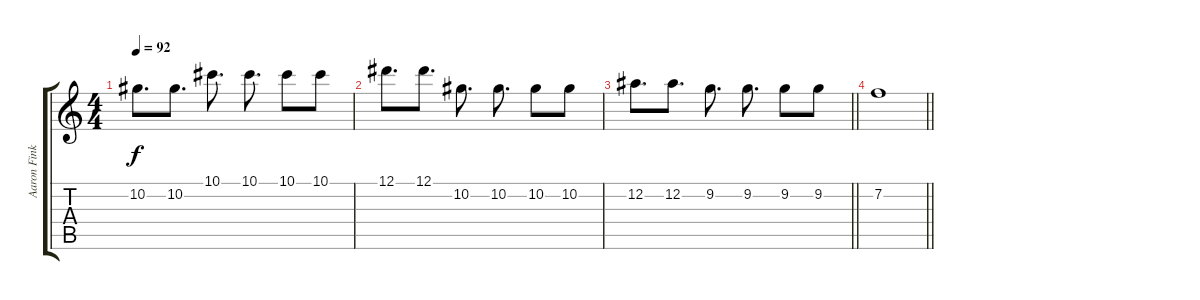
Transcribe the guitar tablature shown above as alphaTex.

\track ("Aaron Fink" "Aaron Fink") {instrument acousticguitarsteel}
\staff {score tabs}
\tuning (Eb4 Bb3 Gb3 Db3 Ab2 Db2) {hide}
\ts (4 4)
\tempo 92
\clef g2
\ks c
10.2.8{d dy f} 10.2.8{d} 10.1.8{d} 10.1.8{d} 10.1.8 10.1.8 |
12.1.8{d} 12.1.8{d} 10.2.8{d} 10.2.8{d} 10.2.8 10.2.8 |
\barLineRight lightlight
12.2.8{d} 12.2.8{d} 9.2.8{d} 9.2.8{d} 9.2.8 9.2.8 |
\barLineRight lightlight
7.2.1
